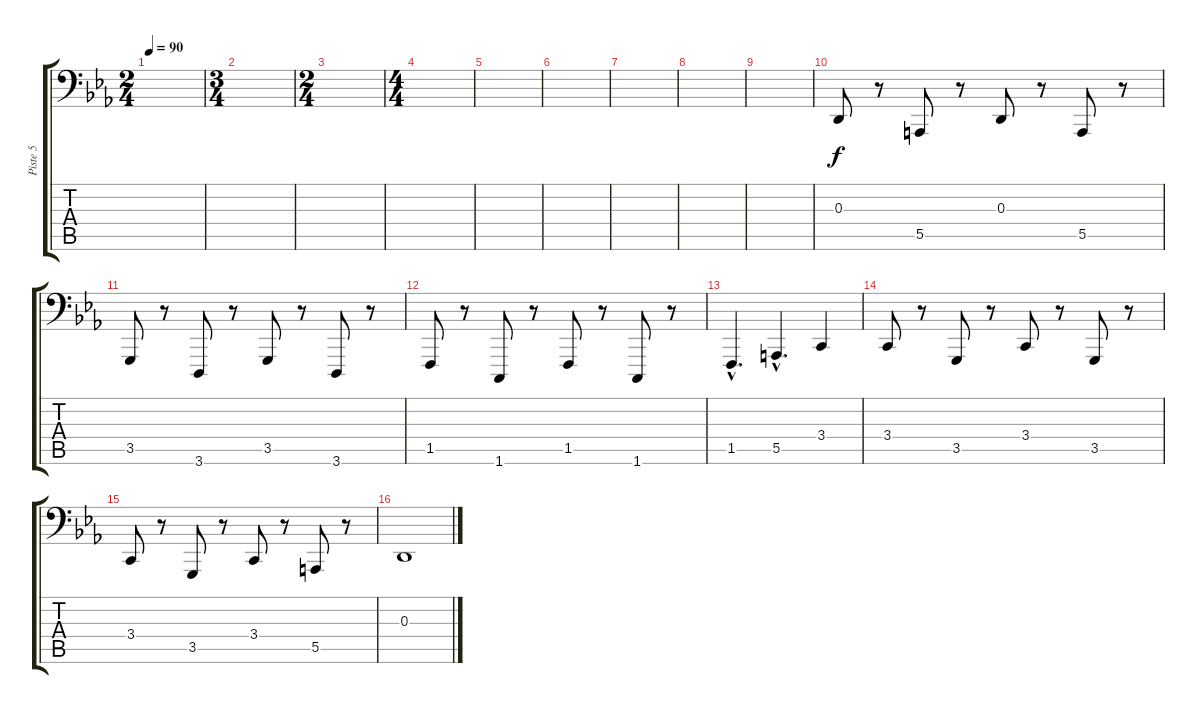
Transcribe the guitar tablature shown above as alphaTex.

\track ("Piste 5" "Piste 5") {instrument tuba}
\staff {score tabs}
\tuning (C3 G2 D2 A1 E1 B0) {hide}
\ts (2 4)
\tempo 90
\clef f4
\ks eb
|
\ts (3 4)
|
\ts (2 4)
|
\ts (4 4)
|
|
|
|
|
|
0.3.8 r.8 5.5.8 r.8 0.3.8 r.8 5.5.8 r.8 |
3.5.8 r.8 3.6.8 r.8 3.5.8 r.8 3.6.8 r.8 |
1.5.8 r.8 1.6.8 r.8 1.5.8 r.8 1.6.8 r.8 |
1.5{hac}.4{d} 5.5{hac}.4{d} 3.4.4 |
3.4.8 r.8 3.5.8 r.8 3.4.8 r.8 3.5.8 r.8 |
3.4.8 r.8 3.5.8 r.8 3.4.8 r.8 5.5.8 r.8 |
0.3.1
